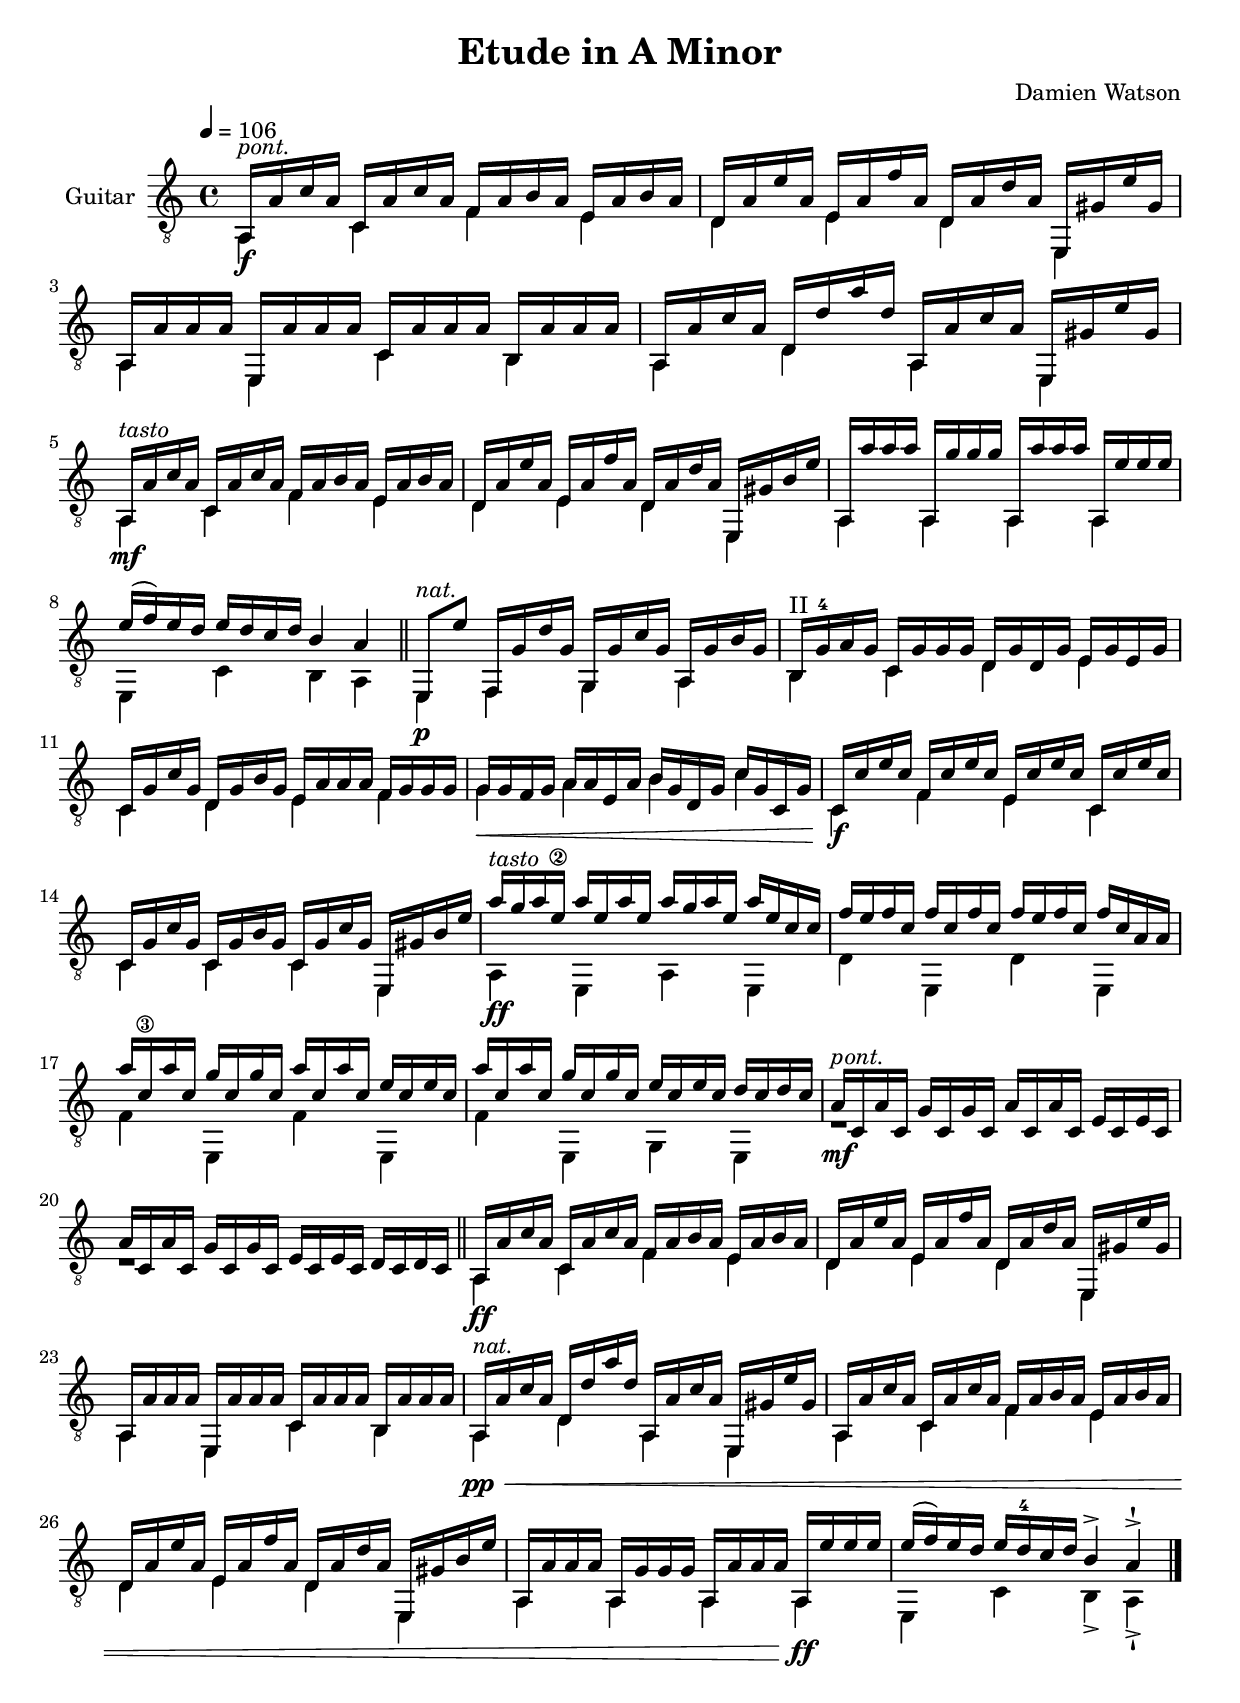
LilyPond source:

\version "2.24.4"

\header {
  title = "Etude in A Minor"
  composer = "Damien Watson"
}

guitar = \relative c {
      \key a \minor
      \clef "treble_8"
      \time 4/4
      \tempo 4=106
      << { a16^\markup {\italic "pont."}\f a' c a   c, a' c a   f a b a   e a b a | 
      d, a' e' a,   e a f' a,   d, a' d a   e, gis' e' gis, | 
      a, a' a a   e, a' a a   c, a' a a   b, a' a a |
      a, a' c a   d, d' a' d,   a, a' c a   e, gis' e' gis, |
      a,^\markup {\italic "tasto"}\mf a' c a   c, a' c a   f a b a   e a b a |
      d, a' e' a,   e a f' a,   d, a' d a   e, gis' b e |
      a,, a'' a a   a,, g'' g g   a,, a'' a a   a,, e'' e e |
      e( f) e d   e d c d   b4   a4 | \bar "||" 
      e,8^\markup {\italic "nat."}\p e''   f,,16 g' d' g,   g, g' c g   a, g' b g |
      b,^"II" g'-4 a g   c, g' g g   d g d g   e g e g |
      c, g' c g   d g b g   e a a a   f g g g |
      g\< g f g   a a e a   b g d g   c g c, g' |
      c,\f c' e c   f, c' e c   e, c' e c   c, c' e c |
      c, g' c g   c, g' b g   c, g' c g   e, gis' b e |
      a^\markup {\italic "tasto"}\ff g a e\2   a e a e   a g a e   a e c c |
      f e f c   f c f c   f e f c   f c a a |
      a' c,\3 a' c,   g' c, g' c,   a' c, a' c,   e c e c |
      a' c, a' c,   g' c, g' c,   e c e c   d c d c |
      a^\markup {\italic "pont."}\mf c, a' c,   g' c, g' c,   a' c, a' c,   e c e c |
      a' c, a' c,   g' c, g' c,   e c e c   d c d c | \bar "||"
      a\ff a' c a   c, a' c a   f a b a   e a b a |
      d, a' e' a,   e a f' a,   d, a' d a   e, gis' e' gis, |
      a, a' a a   e, a' a a   c, a' a a   b, a' a a |
      a,^\markup {\italic "nat."}\pp\< a' c a   d, d' a' d,   a, a' c a   e, gis' e' gis, |
      a, a' c a   c, a' c a   f a b a   e a b a |
      d, a' e' a,   e a f' a,   d, a' d a   e, gis' b e |
      a,, a' a a   a, g' g g   a, a' a a   a,\ff e'' e e |
      e( f) e d   e d-4 c d   b4\accent   a\accent\staccatissimo | \bar "|."} \\
      { a,4 c f e |
      d e d e, |
      a e c' b |
      a d a e |
      a c f e |
      d e d e, |
      a a a a |
      e c' b a |
      e f g a |
      b c d e |
      c d e f |
      g a b c |
      c, f e c |
      c c c e, |
      a e a e |
      d' e, d' e, |
      f' e, f' e, |
      f' e, g e |
      r1 | r1 |
      a4 c f e |
      d e d e, |
      a e c' b |
      a d a e |
      a c f e |
      d e d e, |
      a a a a |
      e c' b\accent a\accent\staccatissimo |}>>
    }

\score{
  <<
    \new Staff \with { instrumentName = "Guitar" midiInstrument = "acoustic guitar (nylon)" } \unfoldRepeats \guitar
  >>
  \midi{}
}

\book{
  \score{
    \new Staff \with { instrumentName = "Guitar" midiInstrument = "acoustic guitar (nylon)" } \guitar
  }
  \paper {
    page-count = 1
  }
}
